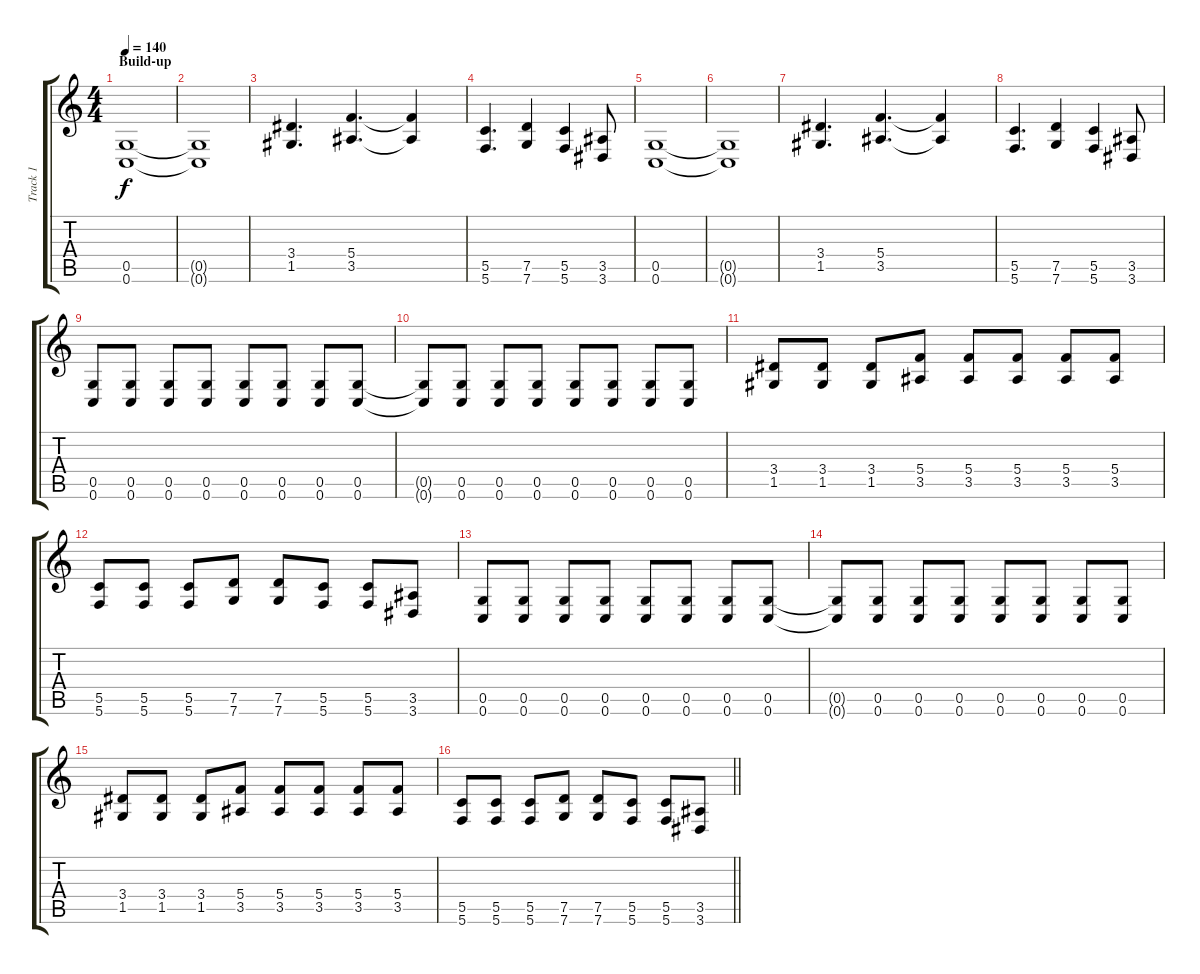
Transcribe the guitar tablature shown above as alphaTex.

\track ("Track 1" "Track 1") {instrument distortionguitar}
\staff {score tabs}
\tuning (D4 A3 F3 C3 G2 C2) {hide}
\ts (4 4)
\section ("" "Build-up")
\tempo 140
\clef g2
\ks c
(0.5 0.6).1{dy f} |
(0.5{t} 0.6{t}).1 |
(3.4 1.5).4{d} (5.4 3.5).4{d} (5.4{t} 3.5{t}).4 |
(5.5 5.6).4{d} (7.5 7.6).4 (5.5 5.6).4 (3.5 3.6).8 |
(0.5 0.6).1 |
(0.5{t} 0.6{t}).1 |
(3.4 1.5).4{d} (5.4 3.5).4{d} (5.4{t} 3.5{t}).4 |
(5.5 5.6).4{d} (7.5 7.6).4 (5.5 5.6).4 (3.5 3.6).8 |
(0.5 0.6).8 (0.5 0.6).8 (0.5 0.6).8 (0.5 0.6).8 (0.5 0.6).8 (0.5 0.6).8 (0.5 0.6).8 (0.5 0.6).8 |
(0.5{t} 0.6{t}).8 (0.5 0.6).8 (0.5 0.6).8 (0.5 0.6).8 (0.5 0.6).8 (0.5 0.6).8 (0.5 0.6).8 (0.5 0.6).8 |
(3.4 1.5).8 (3.4 1.5).8 (3.4 1.5).8 (5.4 3.5).8 (5.4 3.5).8 (5.4 3.5).8 (5.4 3.5).8 (5.4 3.5).8 |
(5.5 5.6).8 (5.5 5.6).8 (5.5 5.6).8 (7.5 7.6).8 (7.5 7.6).8 (5.5 5.6).8 (5.5 5.6).8 (3.5 3.6).8 |
(0.5 0.6).8 (0.5 0.6).8 (0.5 0.6).8 (0.5 0.6).8 (0.5 0.6).8 (0.5 0.6).8 (0.5 0.6).8 (0.5 0.6).8 |
(0.5{t} 0.6{t}).8 (0.5 0.6).8 (0.5 0.6).8 (0.5 0.6).8 (0.5 0.6).8 (0.5 0.6).8 (0.5 0.6).8 (0.5 0.6).8 |
(3.4 1.5).8 (3.4 1.5).8 (3.4 1.5).8 (5.4 3.5).8 (5.4 3.5).8 (5.4 3.5).8 (5.4 3.5).8 (5.4 3.5).8 |
\barLineRight lightlight
(5.5 5.6).8 (5.5 5.6).8 (5.5 5.6).8 (7.5 7.6).8 (7.5 7.6).8 (5.5 5.6).8 (5.5 5.6).8 (3.5 3.6).8
